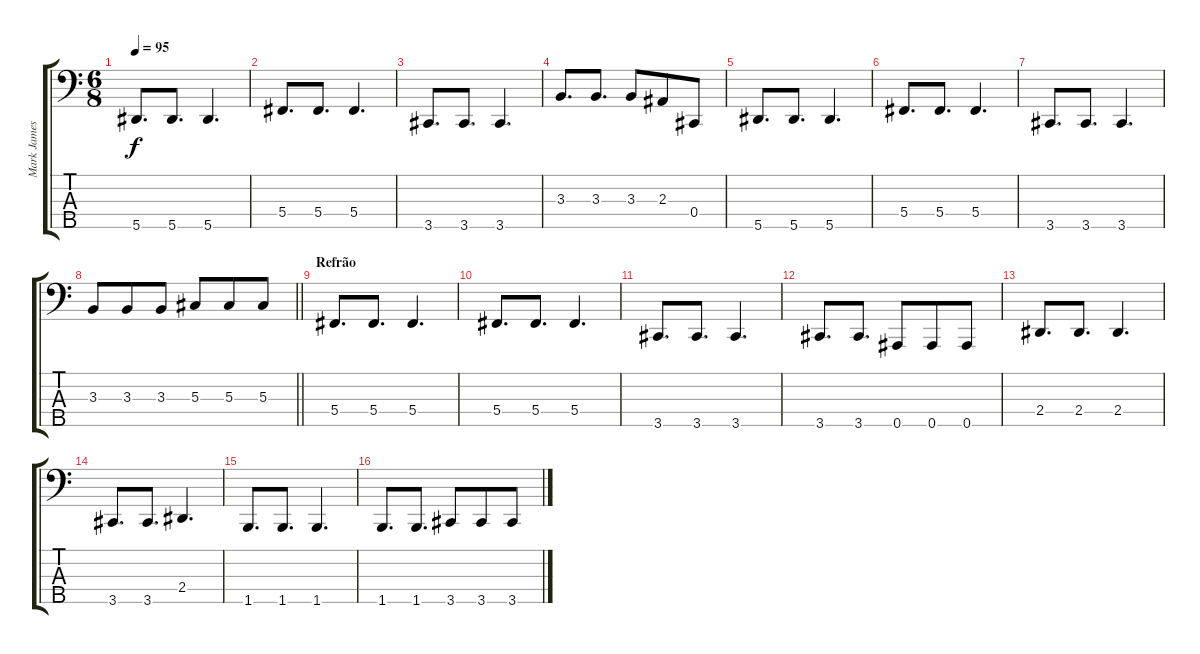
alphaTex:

\track ("Mark James" "Mark James") {instrument electricbassfinger}
\staff {score tabs}
\tuning (Gb2 Db2 Ab1 Db1 Bb0) {hide}
\ts (6 8)
\tempo 95
\clef f4
\ks c
5.5.8{d dy f} 5.5.8{d} 5.5.4{d} |
5.4.8{d} 5.4.8{d} 5.4.4{d} |
3.5.8{d} 3.5.8{d} 3.5.4{d} |
3.3.8{d} 3.3.8{d} 3.3.8 2.3.8 0.4.8 |
5.5.8{d} 5.5.8{d} 5.5.4{d} |
5.4.8{d} 5.4.8{d} 5.4.4{d} |
3.5.8{d} 3.5.8{d} 3.5.4{d} |
\barLineRight lightlight
3.3.8 3.3.8 3.3.8 5.3.8 5.3.8 5.3.8 |
\section ("" "Refrão")
5.4.8{d} 5.4.8{d} 5.4.4{d} |
5.4.8{d} 5.4.8{d} 5.4.4{d} |
3.5.8{d} 3.5.8{d} 3.5.4{d} |
3.5.8{d} 3.5.8{d} 0.5.8 0.5.8 0.5.8 |
2.4.8{d} 2.4.8{d} 2.4.4{d} |
3.5.8{d} 3.5.8{d} 2.4.4{d} |
1.5.8{d} 1.5.8{d} 1.5.4{d} |
1.5.8{d} 1.5.8{d} 3.5.8 3.5.8 3.5.8
